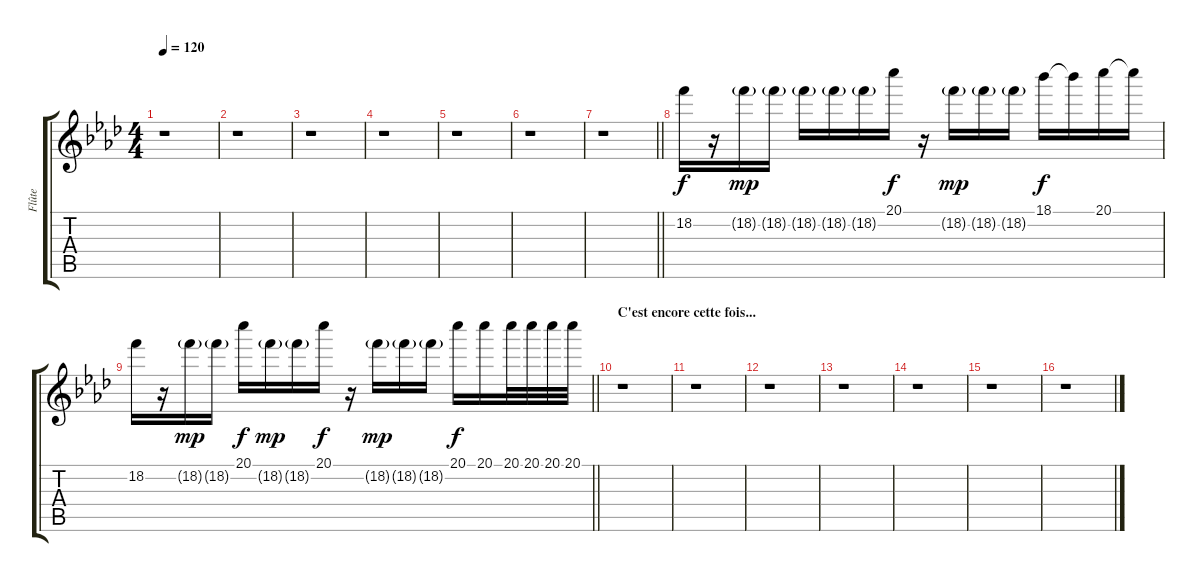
\track ("Flûte" "Flûte") {instrument flute}
\staff {score tabs}
\tuning (E5 B4 G4 D4 A3 E3) {hide}
\ts (4 4)
\tempo 120
\clef g2
\ks fminor
r.1{dy f} |
r.1 |
r.1 |
r.1 |
r.1 |
r.1 |
\barLineRight lightlight
r.1 |
18.2.16 r.16 18.2{g}.16{dy mp} 18.2{g}.16 18.2{g}.16 18.2{g}.16 18.2{g}.16 20.1.16{dy f} r.16 18.2{g}.16{dy mp} 18.2{g}.16 18.2{g}.16 18.1.16{dy f} 18.1{t}.16 20.1.16 20.1{t}.16 |
\barLineRight lightlight
18.2.16 r.16 18.2{g}.16{dy mp} 18.2{g}.16 20.1.16{dy f} 18.2{g}.16{dy mp} 18.2{g}.16 20.1.16{dy f} r.16 18.2{g}.16{dy mp} 18.2{g}.16 18.2{g}.16 20.1.16{dy f} 20.1.16 20.1.32 20.1.32 20.1.32 20.1.32 |
\section ("" "C'est encore cette fois...")
r.1 |
r.1 |
r.1 |
r.1 |
r.1 |
r.1 |
r.1
